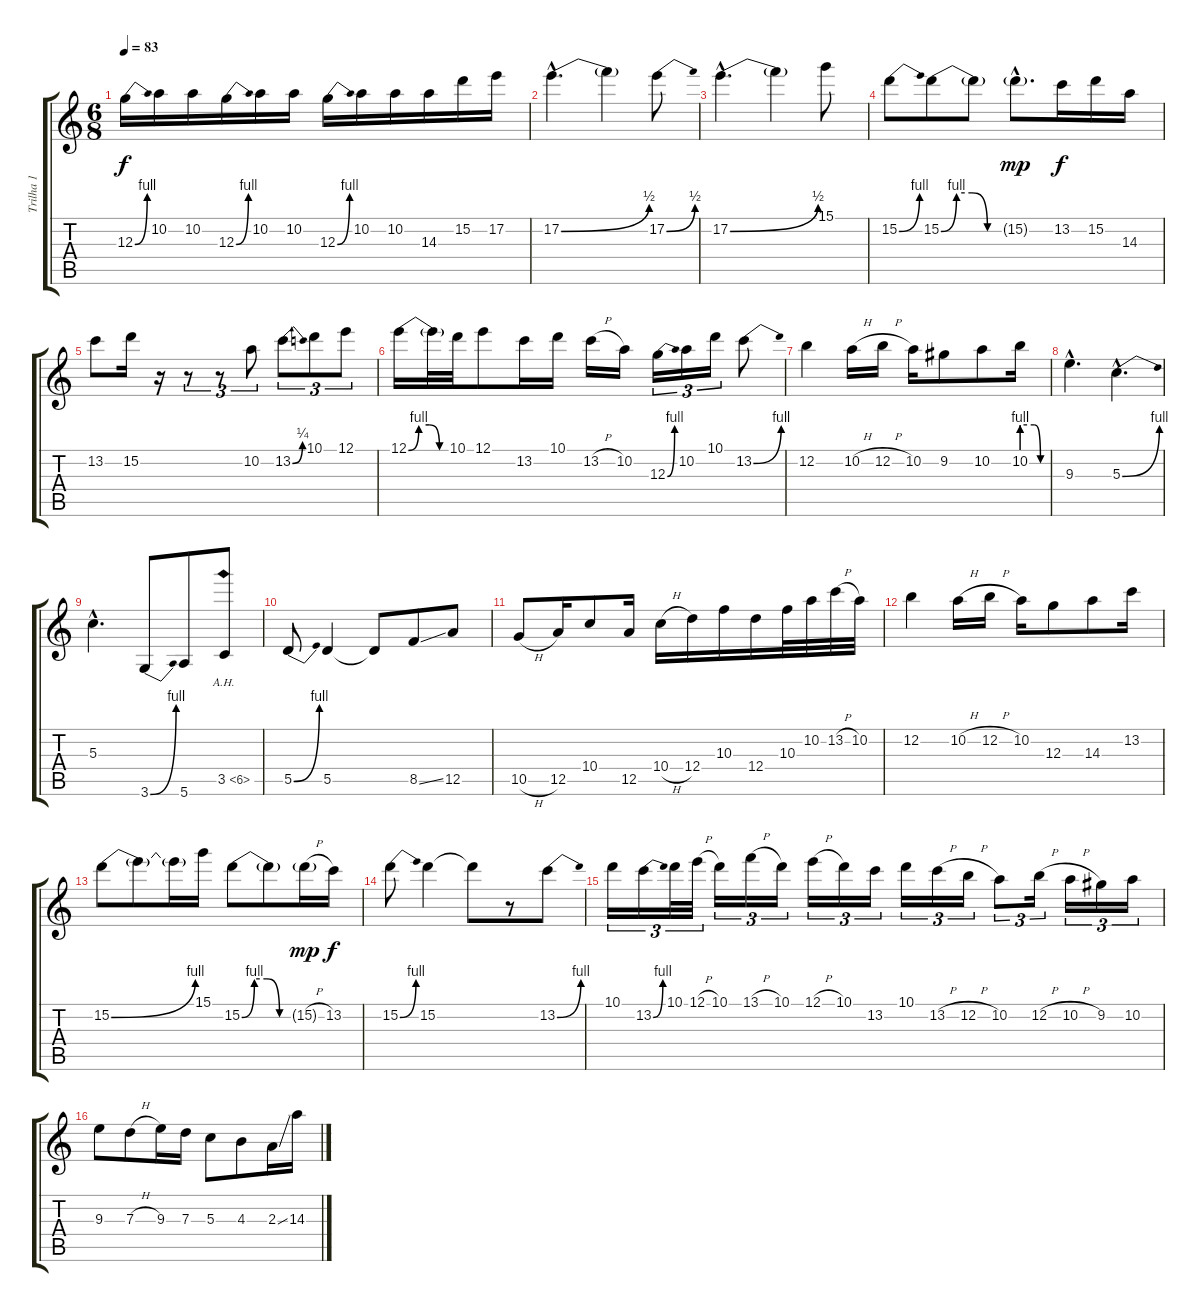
\track ("Trilha 1" "Trilha 1") {instrument overdrivenguitar}
\staff {score tabs}
\tuning (E4 B3 G3 D3 A2 E2) {hide}
\ts (6 8)
\tempo 83
\clef g2
\ks c
12.3{be (bend 0 0 60 4)}.16{dy f} 10.2.16 10.2.16 12.3{be (bend 0 0 60 4)}.16 10.2.16 10.2.16 12.3{be (bend 0 0 60 4)}.16 10.2.16 10.2.16 14.3.16 15.2.16 17.2.16 |
17.2{be (bend 0 0 60 2) hac}.4{d} 17.2{t}.4 17.2{be (bend 0 0 60 2)}.8 |
17.2{be (bend 0 0 60 2) hac}.4{d} 17.2{t}.4 15.1.8 |
15.2{be (bend 0 0 60 4)}.8 15.2{be (custom 0 0 15 4 30 4 45 0 60 0)}.8 15.2{t}.8 15.2{g hac}.8{d dy mp} 13.2.16{dy f} 15.2.16 14.3.16 |
13.2.8 15.2.16 r.16 r.8{tu (3 2)} r.8{tu (3 2)} 10.2.8{tu (3 2)} 13.2{be (bend 0 0 60 1)}.8{tu (3 2)} 10.1.8{tu (3 2)} 12.1.8{tu (3 2)} |
12.1{be (custom 0 0 15 4 30 4 45 0 60 0)}.16 12.1{t}.32 10.1.32 12.1.8 13.2.16 10.1.16 13.2{h}.16 10.2.16 12.3{be (bend 0 0 60 4)}.16{tu (3 2)} 10.2.16{tu (3 2)} 10.1.16{tu (3 2)} 13.2{be (bend 0 0 60 4)}.8 |
12.2.4 10.2{h}.16 12.2{h}.16 10.2.16 9.2.8 10.2.8 10.2{be (custom 0 4 30 4 45 0 60 0)}.16 |
9.3{hac}.4{d} 5.3{be (bend 0 0 60 4) hac}.4{d} |
5.3{hac}.4{d} 3.6{be (bend 0 0 60 4)}.8 5.6.8 3.5{ah 3}.8 |
5.5{be (bend 0 0 60 4)}.8 5.5.4 5.5{t}.8 8.5{ss}.8 12.5.8 |
10.5{h}.8 12.5.16 10.4.8 12.5.16 10.4{h}.16 12.4.16 10.3.16 12.4.16 10.3.32 10.2.32 13.2{h}.32 10.2.32 |
12.2.4 10.2{h}.16 12.2{h}.16 10.2.16 12.3.8 14.3.8 13.2.16 |
15.2{be (bend 0 0 60 4)}.8 15.2{t}.8 15.2{t}.16 15.1.16 15.2{be (custom 0 0 15 4 30 4 45 0 60 0)}.8 15.2{t}.8 15.2{h g}.16{dy mp} 13.2.16{dy f} |
15.2{be (bend 0 0 60 4)}.8 15.2.4 15.2{t}.8 r.8 13.2{be (bend 0 0 60 4)}.8 |
10.1.16{tu (3 2)} 13.2{be (bend 0 0 60 4)}.16{tu (3 2)} 10.1.32{tu (3 2)} 12.1{h}.32{tu (3 2)} 10.1.16{tu (3 2)} 13.1{h}.16{tu (3 2)} 10.1.16{tu (3 2)} 12.1{h}.16{tu (3 2)} 10.1.16{tu (3 2)} 13.2.16{tu (3 2)} 10.1.16{tu (3 2)} 13.2{h}.16{tu (3 2)} 12.2{h}.16{tu (3 2)} 10.2.8{tu (3 2)} 12.2{h}.16{tu (3 2)} 10.2{h}.16{tu (3 2)} 9.2.16{tu (3 2)} 10.2.16{tu (3 2)} |
9.3.8 7.3{h}.8 9.3.16 7.3.16 5.3.8 4.3.8 2.3{ss}.16 14.3.16
